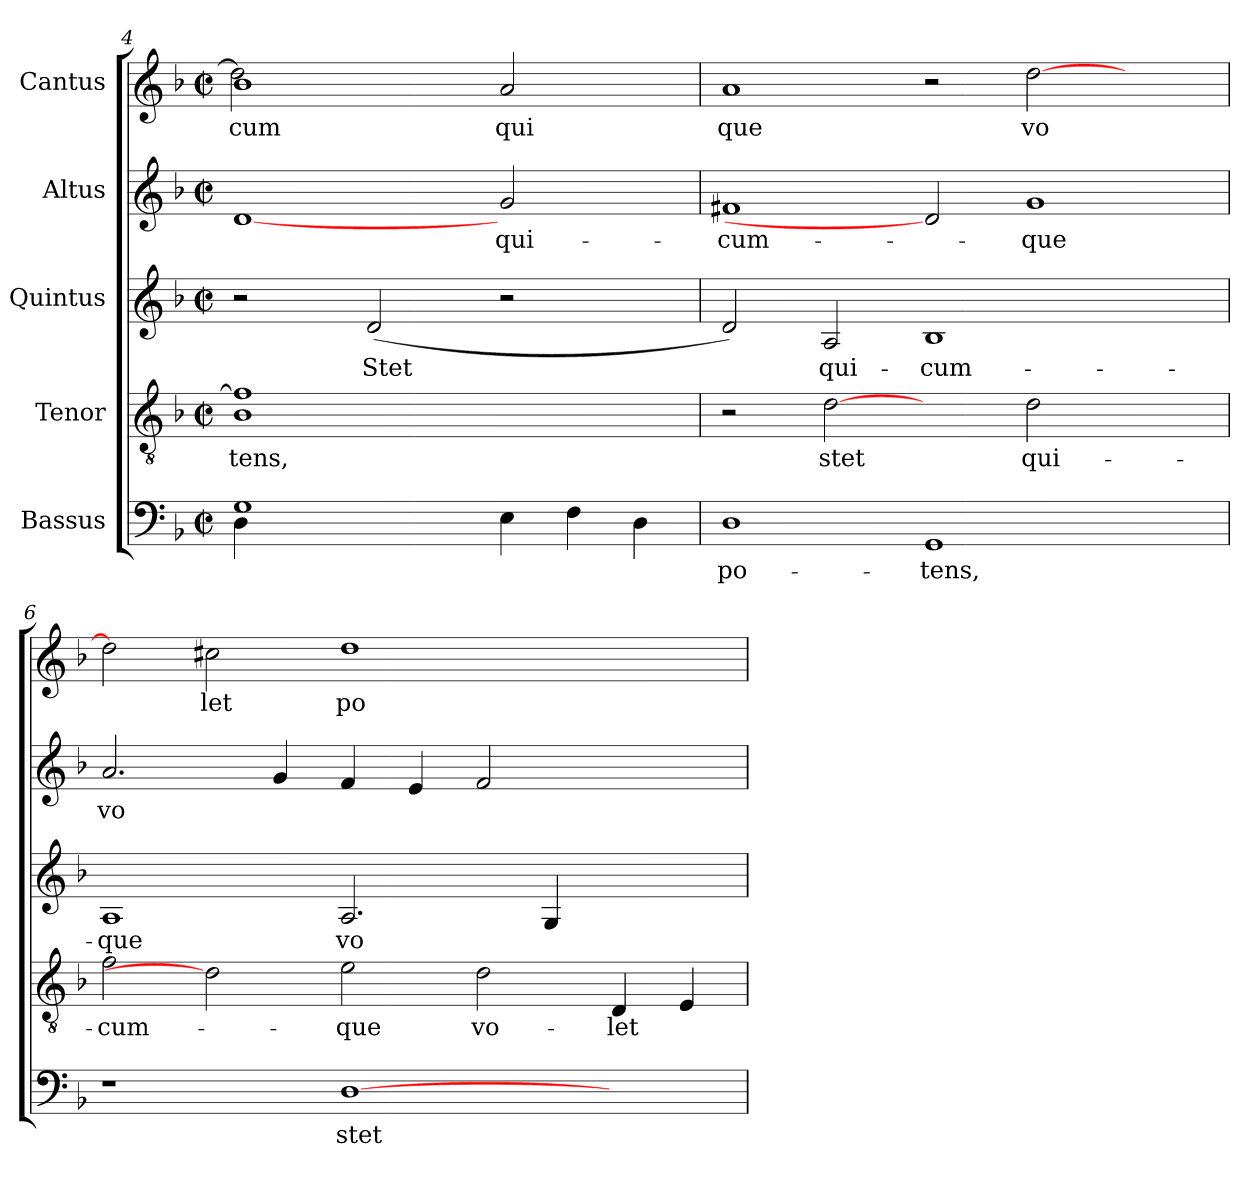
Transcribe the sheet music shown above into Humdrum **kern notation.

**kern	**text	**kern	**text	**kern	**text	**kern	**text	**kern	**text
*part5	*part5	*part4	*part4	*part3	*part3	*part2	*part2	*part1	*part1
*staff5	*staff5	*staff4	*staff4	*staff3	*staff3	*staff2	*staff2	*staff1	*staff1
*I"Bassus	*	*I"Tenor	*	*I"Quintus	*	*I"Altus	*	*I"Cantus	*
*clefF4	*	*clefGv2	*	*clefG2	*	*clefG2	*	*clefG2	*
*k[b-]	*	*k[b-]	*	*k[b-]	*	*k[b-]	*	*k[b-]	*
*F:	*	*F:	*	*F:	*	*F:	*	*F:	*
*M2/2	*	*M2/2	*	*M2/2	*	*M2/2	*	*M2/2	*
*met(c|)	*	*met(c|)	*	*met(c|)	*	*met(c|)	*	*met(c|)	*
=4	=4	=4	=4	=4	=4	=4	=4	=4	=4
*^	*	*	*	*	*	*	*	*	*
!	!	!LO:LY:b	!	!LO:LY:b:cj	!	!	!	!	!	!LO:LY:b
*	*	*	*	*	*	*	*	*	*^	*
1G	4D\	.	1f] 1B-	-tens,	2r	.	[1d	.	1b-	2dd\]	cum
.	1.ryy	.	.	.	.	.	.	.	.	.	.
!	!	!	!	!	!	!LO:LY:b	!	!	!	!	!
.	.	.	.	.	(<2d/	Stet	.	.	.	4ryy	.
.	.	.	.	.	.	.	.	.	.	1ryy	.
!	!	!LO:LY:b	!	!	!	!	!	!LO:LY:b:cj	!	!	!LO:LY:b
4E\	.	.	2.ryy	.	2r	.	2g/	qui-	2a/	.	qui
!	!	!LO:LY:b	!	!	!	!	!	!	!	!	!
4F\	.	.	.	.	.	.	.	.	.	.	.
!	!	!LO:LY:b	!	!	!	!	!	!	!	!	!
4D\	.	.	.	.	4ryy	.	4ryy	.	4ryy	.	.
*v	*v	*	*	*	*	*	*	*	*v	*v	*
=5	=5	=5	=5	=5	=5	=5	=5	=5	=5
!	!LO:LY:b	!	!	!	!LO:LY:b	!	!LO:LY:b:cj	!	!LO:LY:b
1D	po-	2r	.	2d/)	.	1f#X	-cum-	1a	que
!	!	!	!LO:LY:b:cj	!	!LO:LY:b	!	!	!	!
.	.	[2d	stet	2A/	qui-	.	.	.	.
!	!LO:LY:b	!	!	!	!LO:LY:b	!	!	!	!
1GG	-tens,	2ryy	.	1B-	-cum-	2d]	.	2r	.
!	!	!	!LO:LY:b:cj	!	!	!	!LO:LY:b:cj	!	!LO:LY:b
.	.	2d\	qui-	.	.	1g	-que	[<2dd\	vo
2ryy	.	2ryy	.	2ryy	.	.	.	2ryy	.
!!LO:LB:g=z
=6	=6	=6	=6	=6	=6	=6	=6	=6	=6
!	!	!	!LO:LY:b:cj	!	!LO:LY:b	!	!LO:LY:b:cj	!	!LO:LY:b
1r	.	2f\	-cum-	1A	-que	2.a/	vo-	2dd\]	.
!	!	!	!	!	!	!	!	!	!LO:LY:b
.	.	2d]	.	.	.	.	.	2cc#\	let
!	!	!	!	!	!	!	!LO:LY:b:cj	!	!
.	.	.	.	.	.	4g/	--	.	.
!	!LO:LY:b	!	!LO:LY:b:cj	!	!LO:LY:b	!	!LO:LY:b:cj	!	!LO:LY:b
[>1D	stet	2e\	-que	2.A/	vo	4f/	--	1dd	po
!	!	!	!	!	!	!	!LO:LY:b:cj	!	!
.	.	.	.	.	.	4e/	--	.	.
!	!	!	!LO:LY:b:cj	!	!	!	!LO:LY:b:cj	!	!
.	.	2d\	vo-	.	.	2f/	--	.	.
!	!	!	!	!	!LO:LY:b	!	!	!	!
.	.	.	.	4G/	.	.	.	.	.
!	!	!	!LO:LY:b:cj	!	!	!	!	!	!
2ryy	.	4D/	-let	2ryy	.	2ryy	.	2ryy	.
!	!	!	!LO:LY:b:cj	!	!	!	!	!	!
.	.	4E/	.	.	.	.	.	.	.
=	=	=	=	=	=	=	=	=	=
*-	*-	*-	*-	*-	*-	*-	*-	*-	*-
